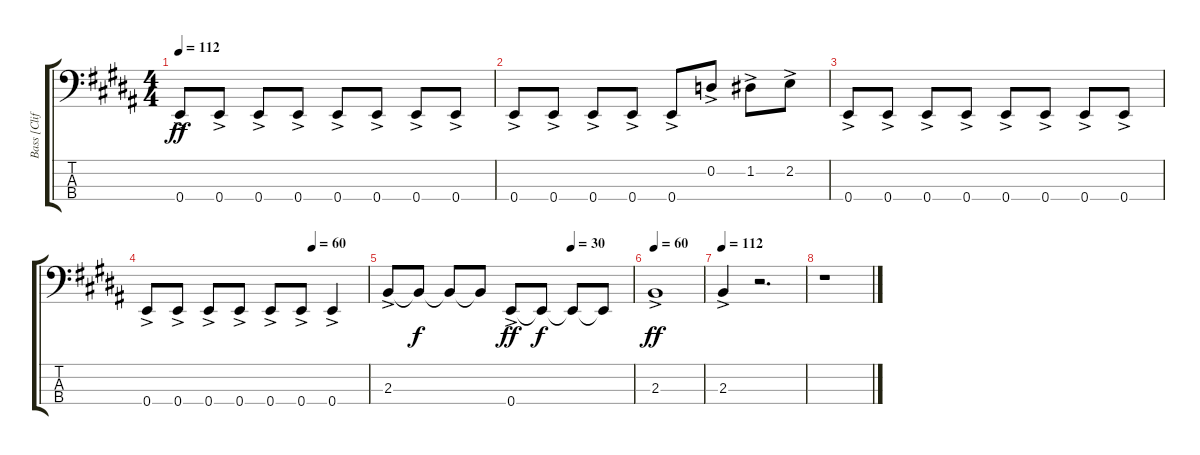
\track ("Bass [Cliff]" "Bass [Clif") {instrument electricbassfinger}
\staff {score tabs}
\tuning (G2 D2 A1 E1) {hide}
\ts (4 4)
\tempo 112
\clef f4
\ks b
0.4{ac}.8{dy ff} 0.4{ac}.8 0.4{ac}.8 0.4{ac}.8 0.4{ac}.8 0.4{ac}.8 0.4{ac}.8 0.4{ac}.8 |
0.4{ac}.8 0.4{ac}.8 0.4{ac}.8 0.4{ac}.8 0.4{ac}.8 0.2{ac}.8 1.2{ac}.8 2.2{ac}.8 |
0.4{ac}.8 0.4{ac}.8 0.4{ac}.8 0.4{ac}.8 0.4{ac}.8 0.4{ac}.8 0.4{ac}.8 0.4{ac}.8 |
\tempo (60 0.75)
0.4{ac}.8 0.4{ac}.8 0.4{ac}.8 0.4{ac}.8 0.4{ac}.8 0.4{ac}.8 0.4{ac}.4 |
\tempo (30 0.75)
2.3{ac}.8 2.3{t}.8{dy f} 2.3{t}.8 2.3{t}.8 0.4{ac}.8{dy ff} 0.4{t}.8{dy f} 0.4{t}.8 0.4{t}.8 |
\tempo 60
2.3{ac}.1{dy ff} |
\tempo 112
2.3{ac}.4 r.2{d} |
r.1
